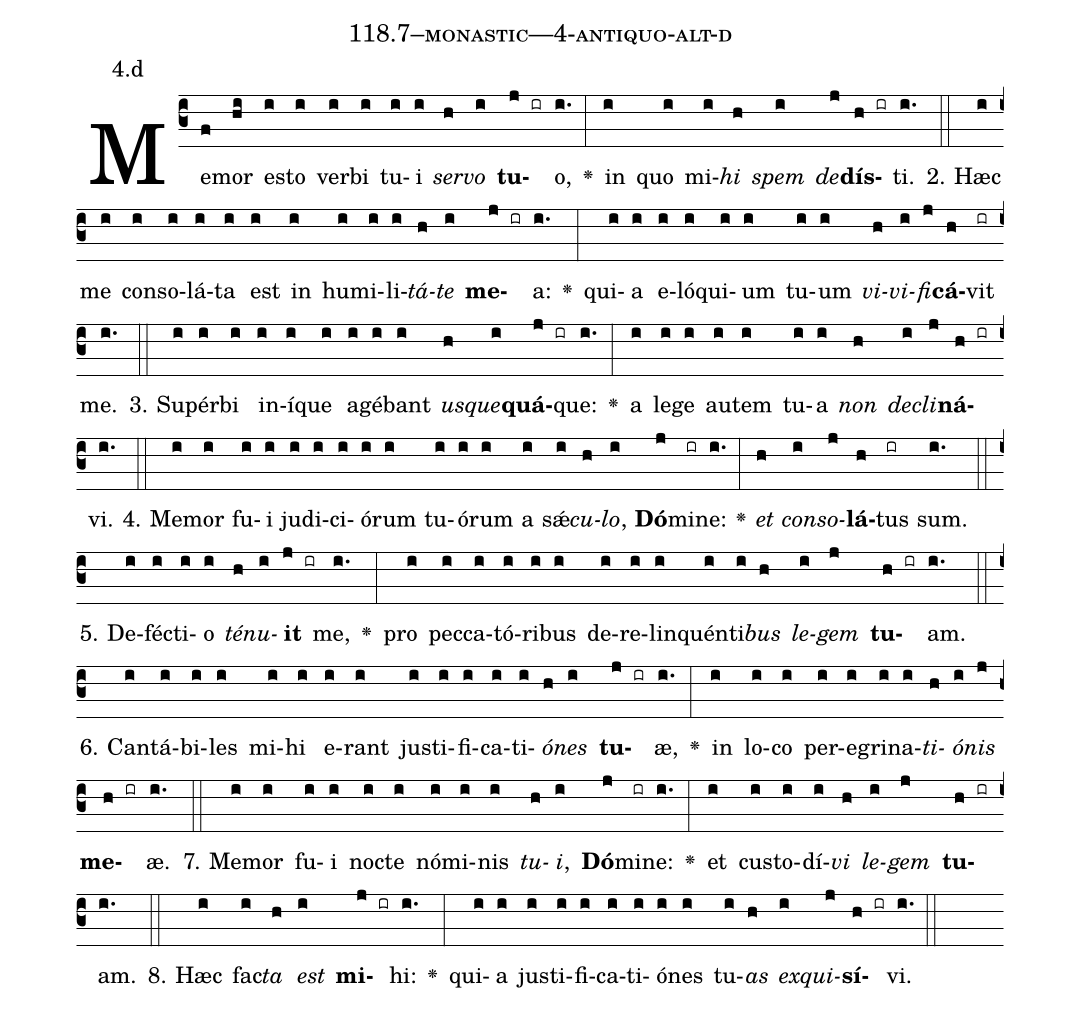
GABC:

name: 118.7--monastic---4-antiquo-alt-d;
annotation: 4.d;
%%
(c3)Me(f)mor(hi) es(i)to(i) ver(i)bi(i) tu(i)i(i) <i>ser</i>(h)<i>vo</i>(i) <b>tu</b>(j ir)o,(i.) <v>\greheightstar</v>(:) in(i) quo(i) mi(i)<i>hi</i>(h) <i>spem</i>(i) <i>de</i>(j)<b>dís</b>(h ir)ti.(i.) (::)
2. Hæc(i) me(i) con(i)so(i)lá(i)ta(i) est(i) in(i) hu(i)mi(i)li(i)<i>tá</i>(h)<i>te</i>(i) <b>me</b>(j ir)a:(i.) <v>\greheightstar</v>(:) qui(i)a(i) e(i)ló(i)qui(i)um(i) tu(i)um(i) <i>vi</i>(h)<i>vi</i>(i)<i>fi</i>(j)<b>cá</b>(h)vit(ir) me.(i.) (::)
3. Su(i)pér(i)bi(i) in(i)í(i)que(i) a(i)gé(i)bant(i) <i>us</i>(h)<i>que</i>(i)<b>quá</b>(j ir)que:(i.) <v>\greheightstar</v>(:) a(i) le(i)ge(i) au(i)tem(i) tu(i)a(i) <i>non</i>(h) <i>de</i>(i)<i>cli</i>(j)<b>ná</b>(h ir)vi.(i.) (::)
4. Me(i)mor(i) fu(i)i(i) ju(i)di(i)ci(i)ó(i)rum(i) tu(i)ó(i)rum(i) a(i) sǽ(i)<i>cu</i>(h)<i>lo</i>,(i) <b>Dó</b>(j)mi(ir)ne:(i.) <v>\greheightstar</v>(:) <i>et</i>(h) <i>con</i>(i)<i>so</i>(j)<b>lá</b>(h)tus(ir) sum.(i.) (::)
5. De(i)féc(i)ti(i)o(i) <i>té</i>(h)<i>nu</i>(i)<b>it</b>(j ir) me,(i.) <v>\greheightstar</v>(:) pro(i) pec(i)ca(i)tó(i)ri(i)bus(i) de(i)re(i)lin(i)quén(i)ti(i)<i>bus</i>(h) <i>le</i>(i)<i>gem</i>(j) <b>tu</b>(h ir)am.(i.) (::)
6. Can(i)tá(i)bi(i)les(i) mi(i)hi(i) e(i)rant(i) jus(i)ti(i)fi(i)ca(i)ti(i)<i>ó</i>(h)<i>nes</i>(i) <b>tu</b>(j ir)æ,(i.) <v>\greheightstar</v>(:) in(i) lo(i)co(i) per(i)e(i)gri(i)na(i)<i>ti</i>(h)<i>ó</i>(i)<i>nis</i>(j) <b>me</b>(h ir)æ.(i.) (::)
7. Me(i)mor(i) fu(i)i(i) noc(i)te(i) nó(i)mi(i)nis(i) <i>tu</i>(h)<i>i</i>,(i) <b>Dó</b>(j)mi(ir)ne:(i.) <v>\greheightstar</v>(:) et(i) cus(i)to(i)dí(i)<i>vi</i>(h) <i>le</i>(i)<i>gem</i>(j) <b>tu</b>(h ir)am.(i.) (::)
8. Hæc(i) fac(i)<i>ta</i>(h) <i>est</i>(i) <b>mi</b>(j ir)hi:(i.) <v>\greheightstar</v>(:) qui(i)a(i) jus(i)ti(i)fi(i)ca(i)ti(i)ó(i)nes(i) tu(i)<i>as</i>(h) <i>ex</i>(i)<i>qui</i>(j)<b>sí</b>(h ir)vi.(i.) (::)
